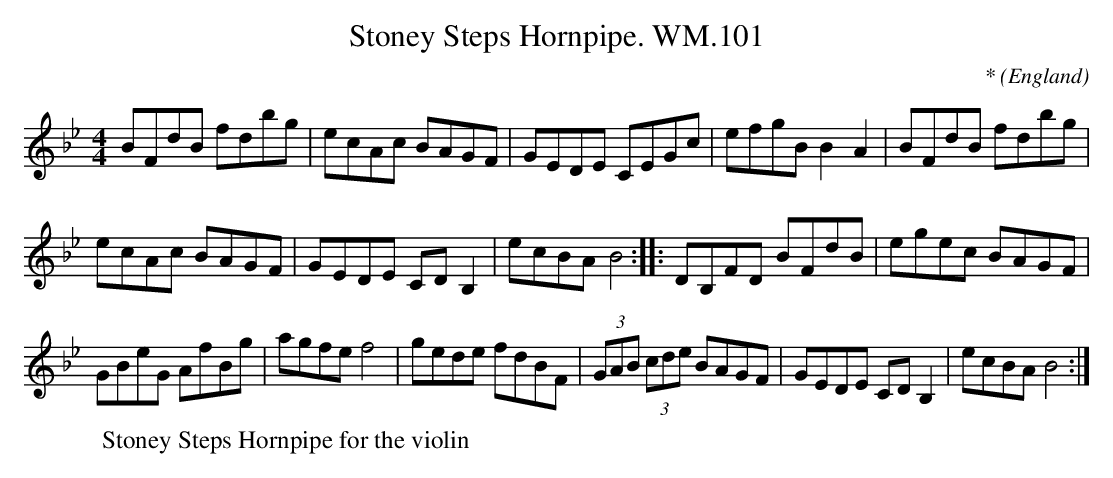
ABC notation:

X:1
T:Stoney Steps Hornpipe. WM.101
M:4/4
L:1/8
C:*
O:England
W:Stoney Steps Hornpipe for the violin
K:CDor
BFdB fdbg|ecAc BAGF|GEDE CEGc|efgBB2-A2|BFdB fdbg|!ecAc BAGF|GEDE
CDB,2|
ecBAB4:|
|:DB,FD BFdB|egec BAGF|!GBeG AfBg|agfef4|gede fdBF|(3GAB (3cde
BAGF|GEDE
 CD B,2|ecBAB4:|]
